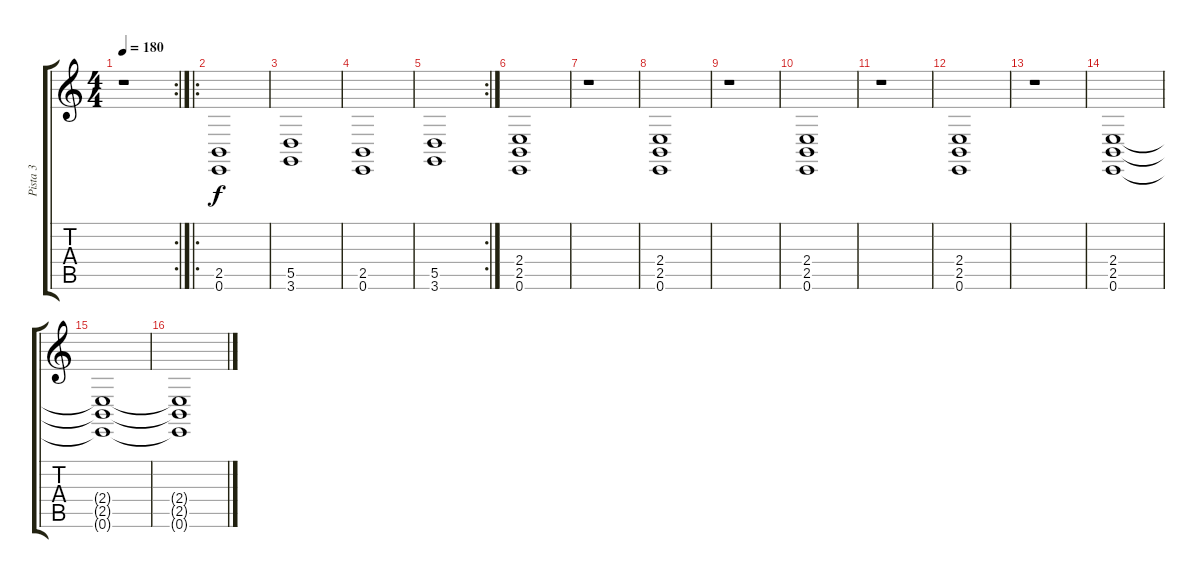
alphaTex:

\track ("Pista 3" "Pista 3") {instrument brightacousticpiano}
\staff {score tabs}
\tuning (E4 B3 G3 D3 A2 E2) {hide}
\rc 2
\ts (4 4)
\tempo 180
\clef g2
\ks c
r.1{dy f} |
\ro
(2.5 0.6).1 |
(5.5 3.6).1 |
(2.5 0.6).1 |
\rc 2
(5.5 3.6).1 |
(2.4 2.5 0.6).1 |
r.1 |
(2.4 2.5 0.6).1 |
r.1 |
(2.4 2.5 0.6).1 |
r.1 |
(2.4 2.5 0.6).1 |
r.1 |
(2.4 2.5 0.6).1 |
(2.4{t} 2.5{t} 0.6{t}).1 |
(2.4{t} 2.5{t} 0.6{t}).1
